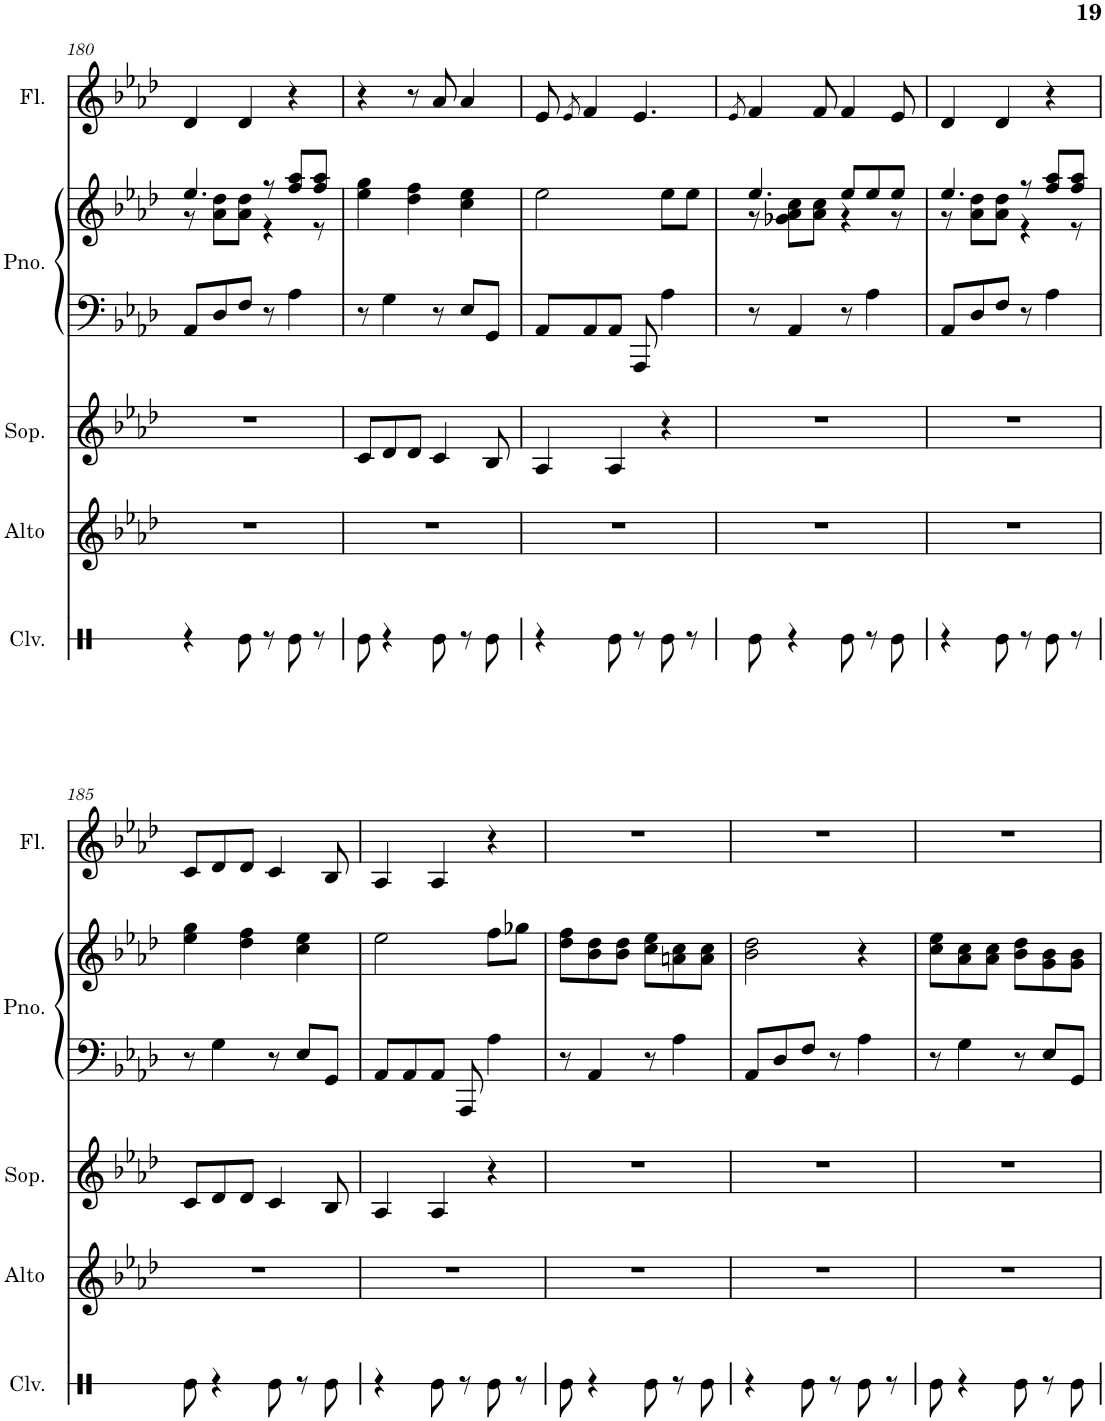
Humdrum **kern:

**kern	**kern	**kern	**kern	**kern	**kern
*part4	*part3	*part3	*part2	*part2	*part1
*staff6	*staff5	*staff4	*staff3	*staff2	*staff1
*I"Claves	*I"Soprano    Alto	*	*I"Piano	*	*I"Flute
*I'Clv.	*I'Sop.    Alto	*	*I'Pno.	*	*I'Fl.
!!LO:PB:g=z
*clefX	*clefG2	*clefG2	*clefF4	*clefG2	*clefG2
*k[]	*k[b-e-a-d-]	*k[b-e-a-d-]	*k[b-e-a-d-]	*k[b-e-a-d-]	*k[b-e-a-d-]
*M6/8	*M6/8	*M6/8	*M6/8	*M6/8	*M6/8
=180	=180	=180	=180	=180	=180
*	*	*	*	*^	*
4r	2.r	2.r	8AA-/L	4.ee-/	8r	4d-/
.	.	.	8D-/	.	8a-\ 8dd-\L	.
8Re\	.	.	8F/J	.	8a-\ 8dd-\J	4d-/
8r	.	.	8r	8r	4r	.
8Re\	.	.	4A-\	8ff/ 8aa-/L	.	4r
8r	.	.	.	8ff/ 8aa-/J	8r	.
*	*	*	*	*v	*v	*
=181	=181	=181	=181	=181	=181
8Re\	2.r	8c/L	8r	4ee-\ 4gg\	4r
4r	.	8d-/	4G\	.	.
.	.	8d-/J	.	4dd-\ 4ff\	8r
8Re\	.	4c/	8r	.	8a-/
8r	.	.	8E-/L	4cc\ 4ee-\	4a-/
8Re\	.	8B-/	8GG/J	.	.
=182	=182	=182	=182	=182	=182
4r	2.r	4A-/	8AA-/L	2ee-\	8e-/
.	.	.	.	.	8qe-/
.	.	.	8AA-/	.	4f/
8Re\	.	4A-/	8AA-/J	.	.
8r	.	.	8AAA-/	.	4.e-/
8Re\	.	4r	4A-\	8ee-\L	.
8r	.	.	.	8ee-\J	.
=183	=183	=183	=183	=183	=183
.	.	.	.	.	8qe-/
*	*	*	*	*^	*
8Re\	2.r	2.r	8r	4.ee-/	8r	4f/
4r	.	.	4AA-/	.	8g-X\ 8a-\ 8cc\L	.
.	.	.	.	.	8a-\ 8cc\J	8f/
8Re\	.	.	8r	8ee-/L	4r	4f/
8r	.	.	4A-\	8ee-/	.	.
8Re\	.	.	.	8ee-/J	8r	8e-/
=184	=184	=184	=184	=184	=184	=184
4r	2.r	2.r	8AA-/L	4.ee-/	8r	4d-/
.	.	.	8D-/	.	8a-\ 8dd-\L	.
8Re\	.	.	8F/J	.	8a-\ 8dd-\J	4d-/
8r	.	.	8r	8r	4r	.
8Re\	.	.	4A-\	8ff/ 8aa-/L	.	4r
8r	.	.	.	8ff/ 8aa-/J	8r	.
*	*	*	*	*v	*v	*
!!LO:LB:g=z
=185	=185	=185	=185	=185	=185
8Re\	2.r	8c/L	8r	4ee-\ 4gg\	8c/L
4r	.	8d-/	4G\	.	8d-/
.	.	8d-/J	.	4dd-\ 4ff\	8d-/J
8Re\	.	4c/	8r	.	4c/
8r	.	.	8E-/L	4cc\ 4ee-\	.
8Re\	.	8B-/	8GG/J	.	8B-/
=186	=186	=186	=186	=186	=186
4r	2.r	4A-/	8AA-/L	2ee-\	4A-/
.	.	.	8AA-/	.	.
8Re\	.	4A-/	8AA-/J	.	4A-/
8r	.	.	8AAA-/	.	.
8Re\	.	4r	4A-\	8ff\L	4r
8r	.	.	.	8gg-X\J	.
=187	=187	=187	=187	=187	=187
8Re\	2.r	2.r	8r	8dd-\ 8ff\L	2.r
4r	.	.	4AA-/	8b-\ 8dd-\	.
.	.	.	.	8b-\ 8dd-\J	.
8Re\	.	.	8r	8cc\ 8ee-\L	.
8r	.	.	4A-\	8an\ 8cc\	.
8Re\	.	.	.	8a\ 8cc\J	.
=188	=188	=188	=188	=188	=188
4r	2.r	2.r	8AA-/L	2b-\ 2dd-\	2.r
.	.	.	8D-/	.	.
8Re\	.	.	8F/J	.	.
8r	.	.	8r	.	.
8Re\	.	.	4A-\	4r	.
8r	.	.	.	.	.
=189	=189	=189	=189	=189	=189
8Re\	2.r	2.r	8r	8cc\ 8ee-\L	2.r
4r	.	.	4G\	8a-\ 8cc\	.
.	.	.	.	8a-\ 8cc\J	.
8Re\	.	.	8r	8b-\ 8dd-\L	.
8r	.	.	8E-/L	8g\ 8b-\	.
8Re\	.	.	8GG/J	8g\ 8b-\J	.
=	=	=	=	=	=
*-	*-	*-	*-	*-	*-
